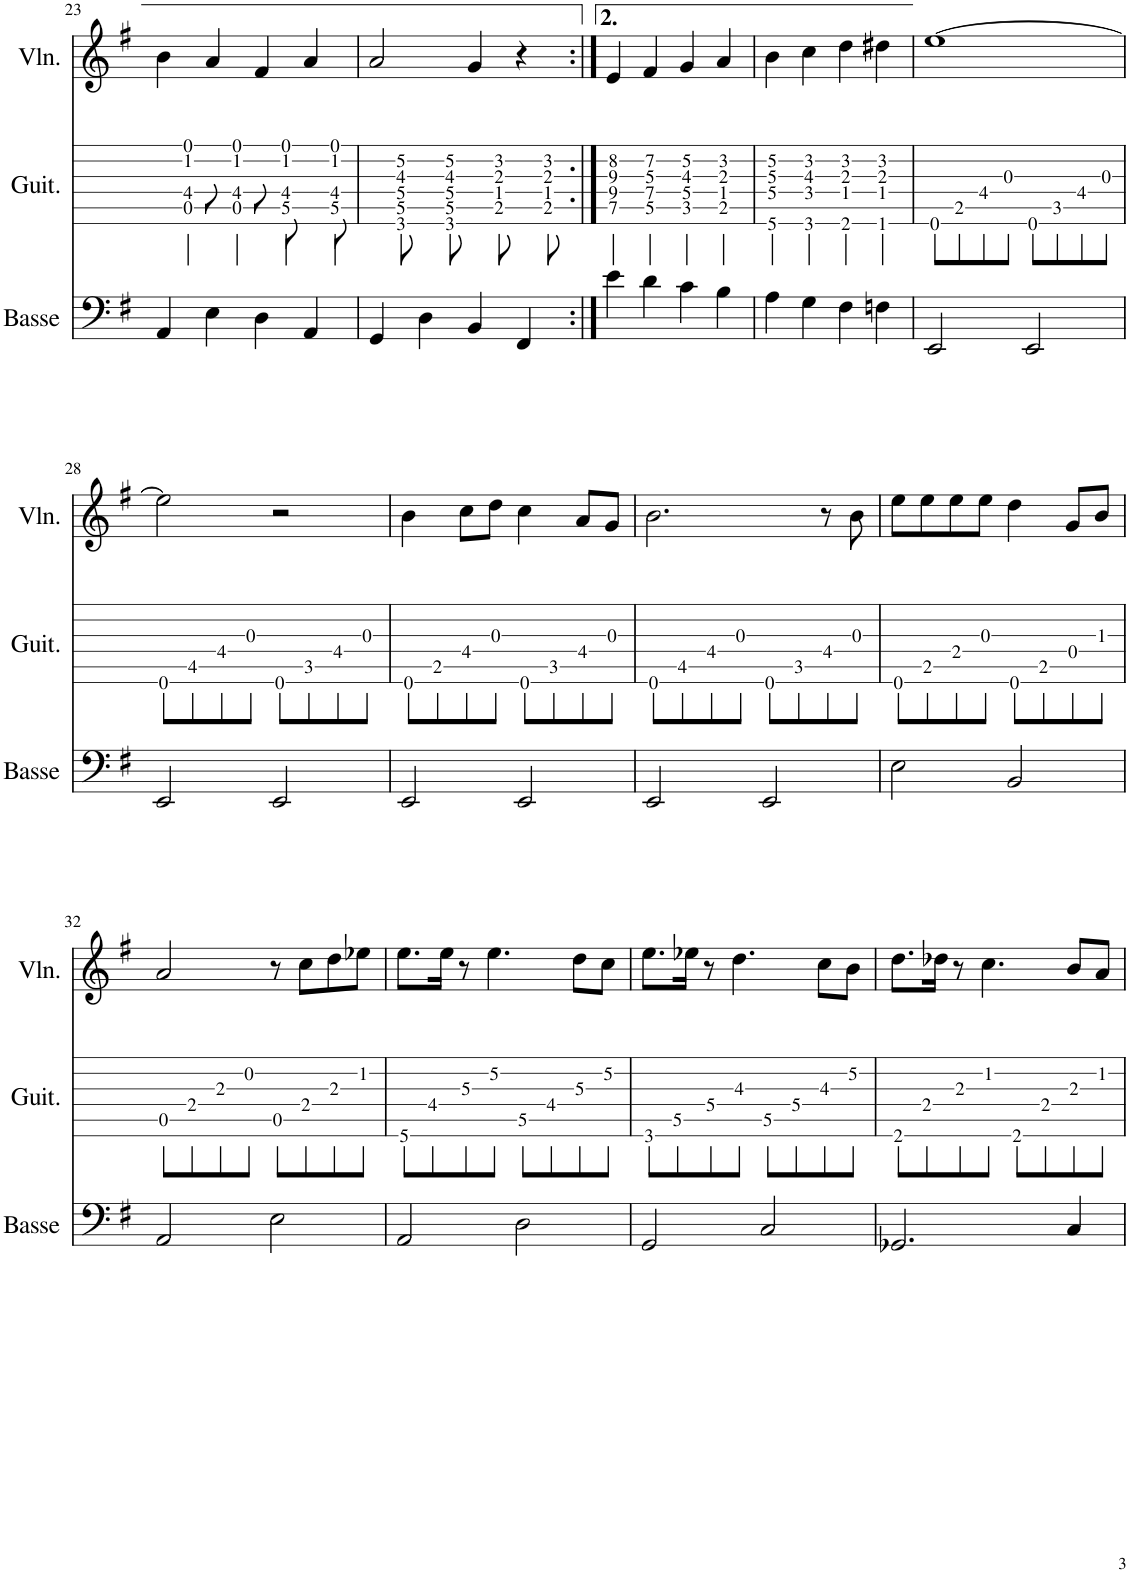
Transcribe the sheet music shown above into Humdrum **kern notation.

**kern	**kern	**kern
*part3	*part2	*part1
*staff3	*staff2	*staff1
*I"Basse acoustique	*I"Guitare acoustique	*I"Violon
*I'Basse	*I'Guit.	*I'Vln.
!!LO:PB:g=z
*clefF4	*	*clefG2
*Trd7c12	*	*
*k[f#]	*k[f#]	*k[f#]
*M4/4	*M4/4	*M4/4
=23	=23	=23
4AA/	8r	4b\
.	8AA\ 8F#\ 8c\ 8e\	.
4E\	8r	4a/
.	8AA\ 8F#\ 8c\ 8e\	.
4D\	8r	4f#/
.	8D\ 8F#\ 8c\ 8e\	.
4AA/	8r	4a/
.	8D\ 8F#\ 8c\ 8e\	.
=24	=24	=24
4GG/	8r	2a/
.	8GG\ 8D\ 8G\ 8B\ 8e\	.
4D\	8r	.
.	8GG\ 8D\ 8G\ 8B\ 8e\	.
4BB/	8r	4g/
.	8BB\ 8D#\ 8A\ 8d\	.
4FF#/	8r	4r
.	8BB\ 8D#\ 8A\ 8d\	.
=25:|!	=25:|!	=25:|!
4e\	4E\ 4B\ 4e\ 4g\	4e/
4d\	4D\ 4A\ 4c\ 4f#\	4f#/
4c\	4C\ 4G\ 4B\ 4e\	4g/
4B\	4BB\ 4D#\ 4A\ 4d\	4a/
=26	=26	=26
4A\	4AA\ 4G\ 4c\ 4e\	4b\
4G\	4GG\ 4F\ 4B\ 4d\	4cc\
4F#\	4FF#\ 4D#\ 4A\ 4d\	4dd\
4Fn\	4EE#\ 4D#\ 4A\ 4d\	4dd#X\
=27	=27	=27
2EE/	8EE\L	[1ee
.	8BB\	.
.	8F#\	.
.	8G\J	.
2EE/	8EE\L	.
.	8C\	.
.	8F#\	.
.	8G\J	.
!!LO:LB:g=z
=28	=28	=28
2EE/	8EE\L	2ee\]
.	8C#\	.
.	8F#\	.
.	8G\J	.
2EE/	8EE\L	2r
.	8C\	.
.	8F#\	.
.	8G\J	.
=29	=29	=29
2EE/	8EE\L	4b\
.	8BB\	.
.	8F#\	8cc\L
.	8G\J	8dd\J
2EE/	8EE\L	4cc\
.	8C\	.
.	8F#\	8a/L
.	8G\J	8g/J
=30	=30	=30
2EE/	8EE\L	2.b\
.	8C#X\	.
.	8F#\	.
.	8G\J	.
2EE/	8EE\L	.
.	8Cn\	.
.	8F#\	8r
.	8G\J	8b\
=31	=31	=31
2E\	8EE\L	8ee\L
.	8BB\	8ee\
.	8E\	8ee\
.	8G\J	8ee\J
2BB/	8EE\L	4dd\
.	8BB\	.
.	8D\	8g/L
.	8G#\J	8b/J
!!LO:LB:g=z
=32	=32	=32
2AA/	8AA\L	2a/
.	8E\	.
.	8A\	.
.	8B\J	.
2E\	8AA\L	8r
.	8E\	8cc\L
.	8A\	8dd\
.	8c\J	8ee-X\J
=33	=33	=33
2AA/	8AA\L	8.ee\L
.	8F#\	.
.	.	16ee\Jk
.	8c\	8r
.	8e\J	4.ee\
2D\	8D\L	.
.	8F#\	.
.	8c\	8dd\L
.	8e\J	8cc\J
=34	=34	=34
2GG/	8GG\L	8.ee\L
.	8D\	.
.	.	16ee-X\Jk
.	8G\	8r
.	8B\J	4.dd\
2C/	8D\L	.
.	8G\	.
.	8B\	8cc\L
.	8e\J	8b\J
=35	=35	=35
2.GG-X/	8FF#\L	8.dd\L
.	8E\	.
.	.	16dd-X\Jk
.	8A\	8r
.	8c\J	4.cc\
.	8FF#\L	.
.	8E\	.
4C/	8A\	8b/L
.	8c\J	8a/J
=	=	=
*-	*-	*-
